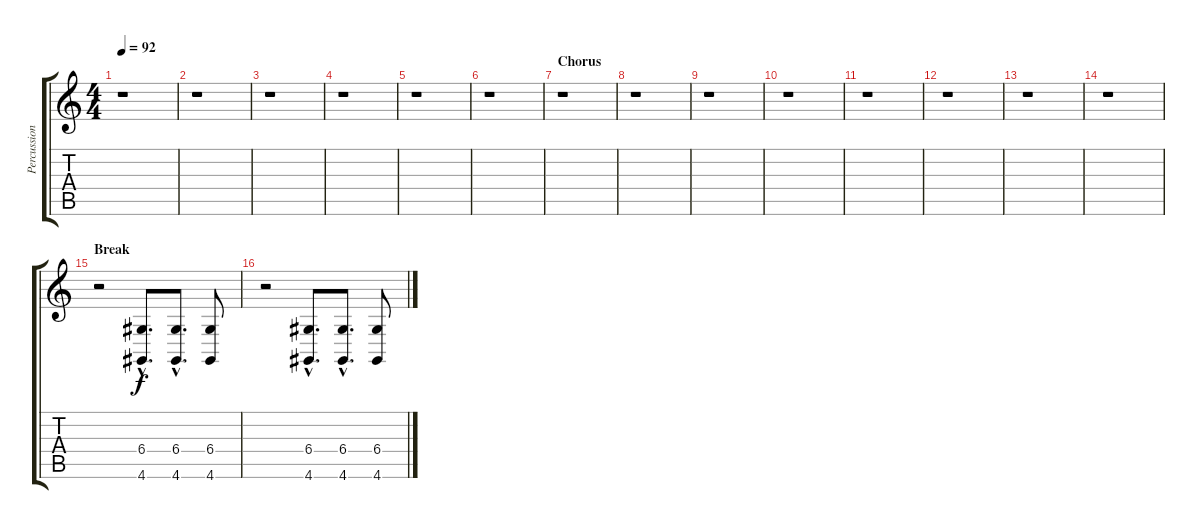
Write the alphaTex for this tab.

\track ("Percussion" "Percussion") {instrument taikodrum}
\staff {score tabs}
\tuning (E4 B3 G3 D3 A2 E2) {hide}
\ts (4 4)
\tempo 92
\clef g2
\ks c
r.1{dy f} |
r.1 |
r.1 |
r.1 |
r.1 |
r.1 |
\section ("" "Chorus")
r.1 |
r.1 |
r.1 |
r.1 |
r.1 |
r.1 |
r.1 |
r.1 |
\section ("" "Break")
r.2 (6.4{hac} 4.6{hac}).8{d} (6.4{hac} 4.6{hac}).8{d} (6.4 4.6).8 |
r.2 (6.4{hac} 4.6{hac}).8{d} (6.4{hac} 4.6{hac}).8{d} (6.4 4.6).8
